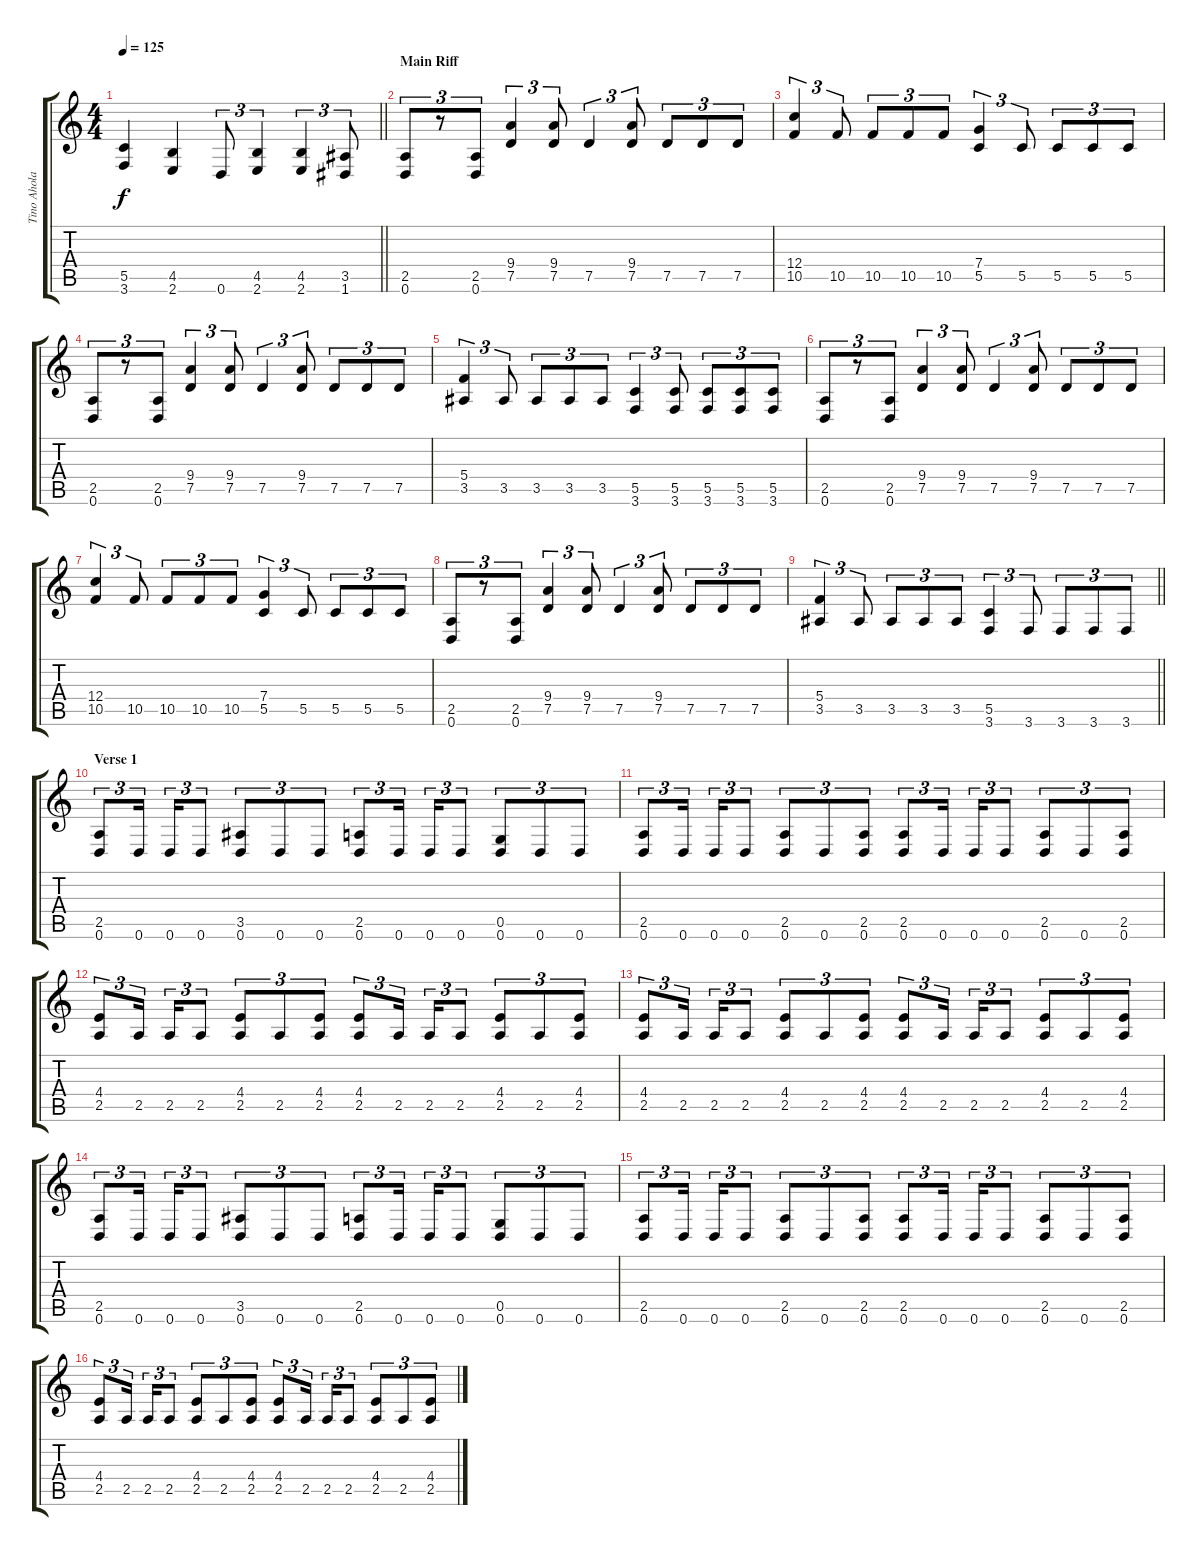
\track ("Tino Ahola" "Tino Ahola") {instrument distortionguitar}
\staff {score tabs}
\tuning (D4 A3 F3 C3 G2 D2) {hide}
\ts (4 4)
\tempo 125
\clef g2
\barLineRight lightlight
\ks c
(5.5 3.6).4{dy f} (4.5 2.6).4 0.6.8{tu (3 2)} (4.5 2.6).4{tu (3 2)} (4.5 2.6).4{tu (3 2)} (3.5 1.6).8{tu (3 2)} |
\section ("" "Main Riff")
(2.5 0.6).8{tu (3 2)} r.8{tu (3 2)} (2.5 0.6).8{tu (3 2)} (9.4 7.5).4{tu (3 2)} (9.4 7.5).8{tu (3 2)} 7.5.4{tu (3 2)} (9.4 7.5).8{tu (3 2)} 7.5.8{tu (3 2)} 7.5.8{tu (3 2)} 7.5.8{tu (3 2)} |
(12.4 10.5).4{tu (3 2)} 10.5.8{tu (3 2)} 10.5.8{tu (3 2)} 10.5.8{tu (3 2)} 10.5.8{tu (3 2)} (7.4 5.5).4{tu (3 2)} 5.5.8{tu (3 2)} 5.5.8{tu (3 2)} 5.5.8{tu (3 2)} 5.5.8{tu (3 2)} |
(2.5 0.6).8{tu (3 2)} r.8{tu (3 2)} (2.5 0.6).8{tu (3 2)} (9.4 7.5).4{tu (3 2)} (9.4 7.5).8{tu (3 2)} 7.5.4{tu (3 2)} (9.4 7.5).8{tu (3 2)} 7.5.8{tu (3 2)} 7.5.8{tu (3 2)} 7.5.8{tu (3 2)} |
(5.4 3.5).4{tu (3 2)} 3.5.8{tu (3 2)} 3.5.8{tu (3 2)} 3.5.8{tu (3 2)} 3.5.8{tu (3 2)} (5.5 3.6).4{tu (3 2)} (5.5 3.6).8{tu (3 2)} (5.5 3.6).8{tu (3 2)} (5.5 3.6).8{tu (3 2)} (5.5 3.6).8{tu (3 2)} |
(2.5 0.6).8{tu (3 2)} r.8{tu (3 2)} (2.5 0.6).8{tu (3 2)} (9.4 7.5).4{tu (3 2)} (9.4 7.5).8{tu (3 2)} 7.5.4{tu (3 2)} (9.4 7.5).8{tu (3 2)} 7.5.8{tu (3 2)} 7.5.8{tu (3 2)} 7.5.8{tu (3 2)} |
(12.4 10.5).4{tu (3 2)} 10.5.8{tu (3 2)} 10.5.8{tu (3 2)} 10.5.8{tu (3 2)} 10.5.8{tu (3 2)} (7.4 5.5).4{tu (3 2)} 5.5.8{tu (3 2)} 5.5.8{tu (3 2)} 5.5.8{tu (3 2)} 5.5.8{tu (3 2)} |
(2.5 0.6).8{tu (3 2)} r.8{tu (3 2)} (2.5 0.6).8{tu (3 2)} (9.4 7.5).4{tu (3 2)} (9.4 7.5).8{tu (3 2)} 7.5.4{tu (3 2)} (9.4 7.5).8{tu (3 2)} 7.5.8{tu (3 2)} 7.5.8{tu (3 2)} 7.5.8{tu (3 2)} |
\barLineRight lightlight
(5.4 3.5).4{tu (3 2)} 3.5.8{tu (3 2)} 3.5.8{tu (3 2)} 3.5.8{tu (3 2)} 3.5.8{tu (3 2)} (5.5 3.6).4{tu (3 2)} 3.6.8{tu (3 2)} 3.6.8{tu (3 2)} 3.6.8{tu (3 2)} 3.6.8{tu (3 2)} |
\section ("" "Verse 1")
(2.5 0.6).8{tu (3 2)} 0.6.16{tu (3 2) beam splitsecondary} 0.6.16{tu (3 2)} 0.6.8{tu (3 2)} (3.5 0.6).8{tu (3 2)} 0.6.8{tu (3 2)} 0.6.8{tu (3 2)} (2.5 0.6).8{tu (3 2)} 0.6.16{tu (3 2) beam splitsecondary} 0.6.16{tu (3 2)} 0.6.8{tu (3 2)} (0.5 0.6).8{tu (3 2)} 0.6.8{tu (3 2)} 0.6.8{tu (3 2)} |
(2.5 0.6).8{tu (3 2)} 0.6.16{tu (3 2) beam splitsecondary} 0.6.16{tu (3 2)} 0.6.8{tu (3 2)} (2.5 0.6).8{tu (3 2)} 0.6.8{tu (3 2)} (2.5 0.6).8{tu (3 2)} (2.5 0.6).8{tu (3 2)} 0.6.16{tu (3 2) beam splitsecondary} 0.6.16{tu (3 2)} 0.6.8{tu (3 2)} (2.5 0.6).8{tu (3 2)} 0.6.8{tu (3 2)} (2.5 0.6).8{tu (3 2)} |
(4.4 2.5).8{tu (3 2)} 2.5.16{tu (3 2) beam splitsecondary} 2.5.16{tu (3 2)} 2.5.8{tu (3 2)} (4.4 2.5).8{tu (3 2)} 2.5.8{tu (3 2)} (4.4 2.5).8{tu (3 2)} (4.4 2.5).8{tu (3 2)} 2.5.16{tu (3 2) beam splitsecondary} 2.5.16{tu (3 2)} 2.5.8{tu (3 2)} (4.4 2.5).8{tu (3 2)} 2.5.8{tu (3 2)} (4.4 2.5).8{tu (3 2)} |
(4.4 2.5).8{tu (3 2)} 2.5.16{tu (3 2) beam splitsecondary} 2.5.16{tu (3 2)} 2.5.8{tu (3 2)} (4.4 2.5).8{tu (3 2)} 2.5.8{tu (3 2)} (4.4 2.5).8{tu (3 2)} (4.4 2.5).8{tu (3 2)} 2.5.16{tu (3 2) beam splitsecondary} 2.5.16{tu (3 2)} 2.5.8{tu (3 2)} (4.4 2.5).8{tu (3 2)} 2.5.8{tu (3 2)} (4.4 2.5).8{tu (3 2)} |
(2.5 0.6).8{tu (3 2)} 0.6.16{tu (3 2) beam splitsecondary} 0.6.16{tu (3 2)} 0.6.8{tu (3 2)} (3.5 0.6).8{tu (3 2)} 0.6.8{tu (3 2)} 0.6.8{tu (3 2)} (2.5 0.6).8{tu (3 2)} 0.6.16{tu (3 2) beam splitsecondary} 0.6.16{tu (3 2)} 0.6.8{tu (3 2)} (0.5 0.6).8{tu (3 2)} 0.6.8{tu (3 2)} 0.6.8{tu (3 2)} |
(2.5 0.6).8{tu (3 2)} 0.6.16{tu (3 2) beam splitsecondary} 0.6.16{tu (3 2)} 0.6.8{tu (3 2)} (2.5 0.6).8{tu (3 2)} 0.6.8{tu (3 2)} (2.5 0.6).8{tu (3 2)} (2.5 0.6).8{tu (3 2)} 0.6.16{tu (3 2) beam splitsecondary} 0.6.16{tu (3 2)} 0.6.8{tu (3 2)} (2.5 0.6).8{tu (3 2)} 0.6.8{tu (3 2)} (2.5 0.6).8{tu (3 2)} |
(4.4 2.5).8{tu (3 2)} 2.5.16{tu (3 2) beam splitsecondary} 2.5.16{tu (3 2)} 2.5.8{tu (3 2)} (4.4 2.5).8{tu (3 2)} 2.5.8{tu (3 2)} (4.4 2.5).8{tu (3 2)} (4.4 2.5).8{tu (3 2)} 2.5.16{tu (3 2) beam splitsecondary} 2.5.16{tu (3 2)} 2.5.8{tu (3 2)} (4.4 2.5).8{tu (3 2)} 2.5.8{tu (3 2)} (4.4 2.5).8{tu (3 2)}
